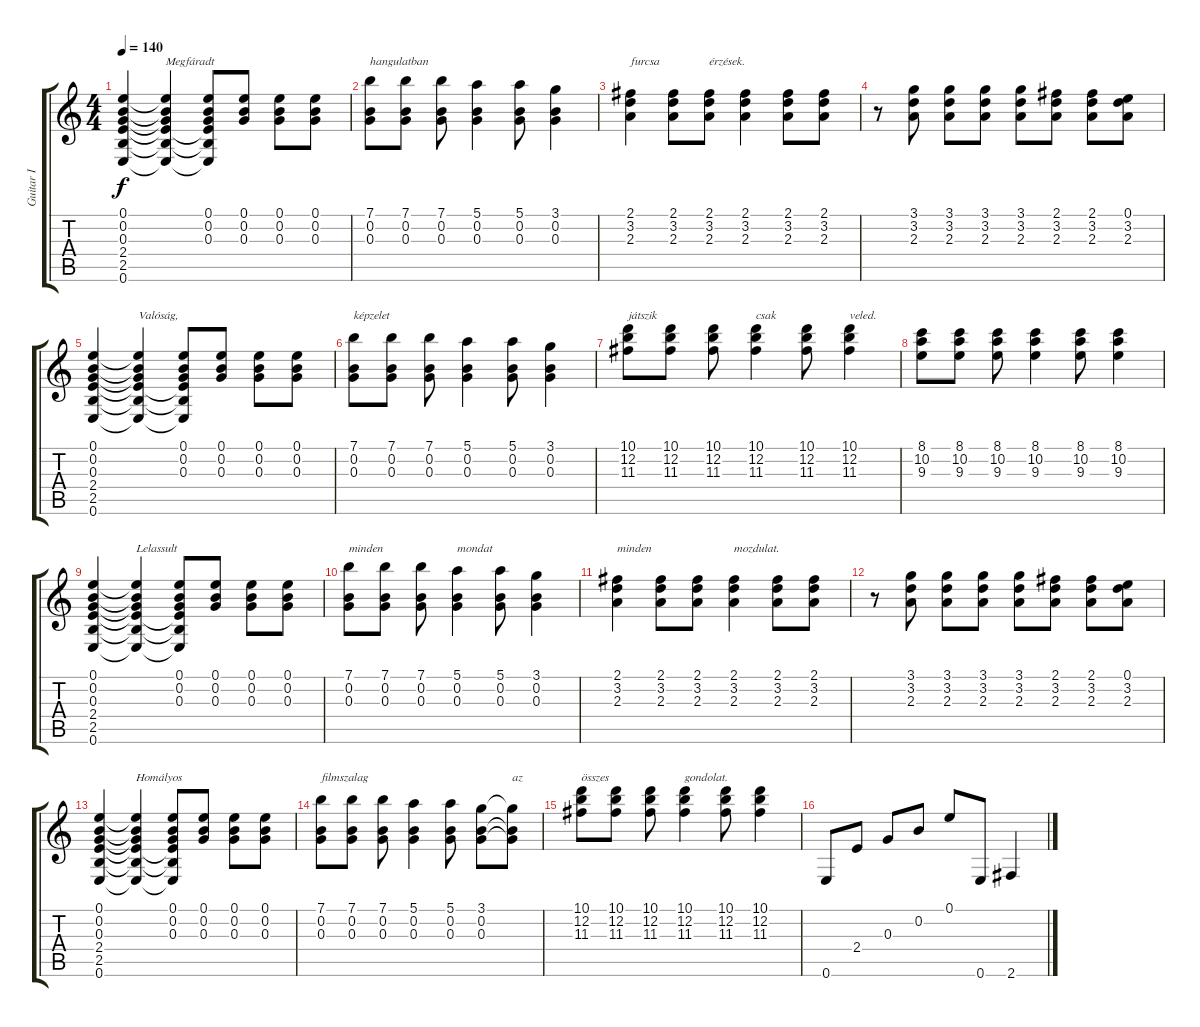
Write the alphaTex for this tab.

\track ("Guitar I" "Guitar I") {instrument acousticguitarnylon}
\staff {score tabs}
\tuning (E4 B3 G3 D3 A2 E2) {hide}
\ts (4 4)
\tempo 140
\clef g2
\ks c
(0.1 0.2 0.3 2.4 2.5 0.6).4{dy f} (0.1{t} 0.2{t} 0.3{t} 2.4{t} 2.5{t} 0.6{t}).4{txt "Megfáradt"} (0.1 0.2 0.3 2.4{t} 2.5{t} 0.6{t}).8 (0.1 0.2 0.3).8 (0.1 0.2 0.3).8 (0.1 0.2 0.3).8 |
(7.1 0.2 0.3).8{txt "hangulatban"} (7.1 0.2 0.3).8 (7.1 0.2 0.3).8 (5.1 0.2 0.3).4 (5.1 0.2 0.3).8 (3.1 0.2 0.3).4 |
(2.1 3.2 2.3).4{txt "furcsa"} (2.1 3.2 2.3).8 (2.1 3.2 2.3).8{txt "érzések."} (2.1 3.2 2.3).4 (2.1 3.2 2.3).8 (2.1 3.2 2.3).8 |
r.8 (3.1 3.2 2.3).8 (3.1 3.2 2.3).8 (3.1 3.2 2.3).8 (3.1 3.2 2.3).8 (2.1 3.2 2.3).8 (2.1 3.2 2.3).8 (0.1 3.2 2.3).8 |
(0.1 0.2 0.3 2.4 2.5 0.6).4 (0.1{t} 0.2{t} 0.3{t} 2.4{t} 2.5{t} 0.6{t}).4{txt "Valóság,"} (0.1 0.2 0.3 2.4{t} 2.5{t} 0.6{t}).8 (0.1 0.2 0.3).8 (0.1 0.2 0.3).8 (0.1 0.2 0.3).8 |
(7.1 0.2 0.3).8{txt "képzelet"} (7.1 0.2 0.3).8 (7.1 0.2 0.3).8 (5.1 0.2 0.3).4 (5.1 0.2 0.3).8 (3.1 0.2 0.3).4 |
(10.1 12.2 11.3).8{txt "játszik"} (10.1 12.2 11.3).8 (10.1 12.2 11.3).8 (10.1 12.2 11.3).4{txt "csak"} (10.1 12.2 11.3).8 (10.1 12.2 11.3).4{txt "veled."} |
(8.1 10.2 9.3).8 (8.1 10.2 9.3).8 (8.1 10.2 9.3).8 (8.1 10.2 9.3).4 (8.1 10.2 9.3).8 (8.1 10.2 9.3).4 |
(0.1 0.2 0.3 2.4 2.5 0.6).4 (0.1{t} 0.2{t} 0.3{t} 2.4{t} 2.5{t} 0.6{t}).4{txt "Lelassult"} (0.1 0.2 0.3 2.4{t} 2.5{t} 0.6{t}).8 (0.1 0.2 0.3).8 (0.1 0.2 0.3).8 (0.1 0.2 0.3).8 |
(7.1 0.2 0.3).8{txt "minden"} (7.1 0.2 0.3).8 (7.1 0.2 0.3).8 (5.1 0.2 0.3).4{txt "mondat"} (5.1 0.2 0.3).8 (3.1 0.2 0.3).4 |
(2.1 3.2 2.3).4{txt "minden"} (2.1 3.2 2.3).8 (2.1 3.2 2.3).8 (2.1 3.2 2.3).4{txt "mozdulat."} (2.1 3.2 2.3).8 (2.1 3.2 2.3).8 |
r.8 (3.1 3.2 2.3).8 (3.1 3.2 2.3).8 (3.1 3.2 2.3).8 (3.1 3.2 2.3).8 (2.1 3.2 2.3).8 (2.1 3.2 2.3).8 (0.1 3.2 2.3).8 |
(0.1 0.2 0.3 2.4 2.5 0.6).4 (0.1{t} 0.2{t} 0.3{t} 2.4{t} 2.5{t} 0.6{t}).4{txt "Homályos"} (0.1 0.2 0.3 2.4{t} 2.5{t} 0.6{t}).8 (0.1 0.2 0.3).8 (0.1 0.2 0.3).8 (0.1 0.2 0.3).8 |
(7.1 0.2 0.3).8{txt "filmszalag"} (7.1 0.2 0.3).8 (7.1 0.2 0.3).8 (5.1 0.2 0.3).4 (5.1 0.2 0.3).8 (3.1 0.2 0.3).8 (3.1{t} 0.2{t} 0.3{t}).8{txt "az"} |
(10.1 12.2 11.3).8{txt "összes"} (10.1 12.2 11.3).8 (10.1 12.2 11.3).8 (10.1 12.2 11.3).4{txt "gondolat."} (10.1 12.2 11.3).8 (10.1 12.2 11.3).4 |
0.6.8 2.4.8 0.3.8 0.2.8 0.1.8 0.6.8 2.6.4
